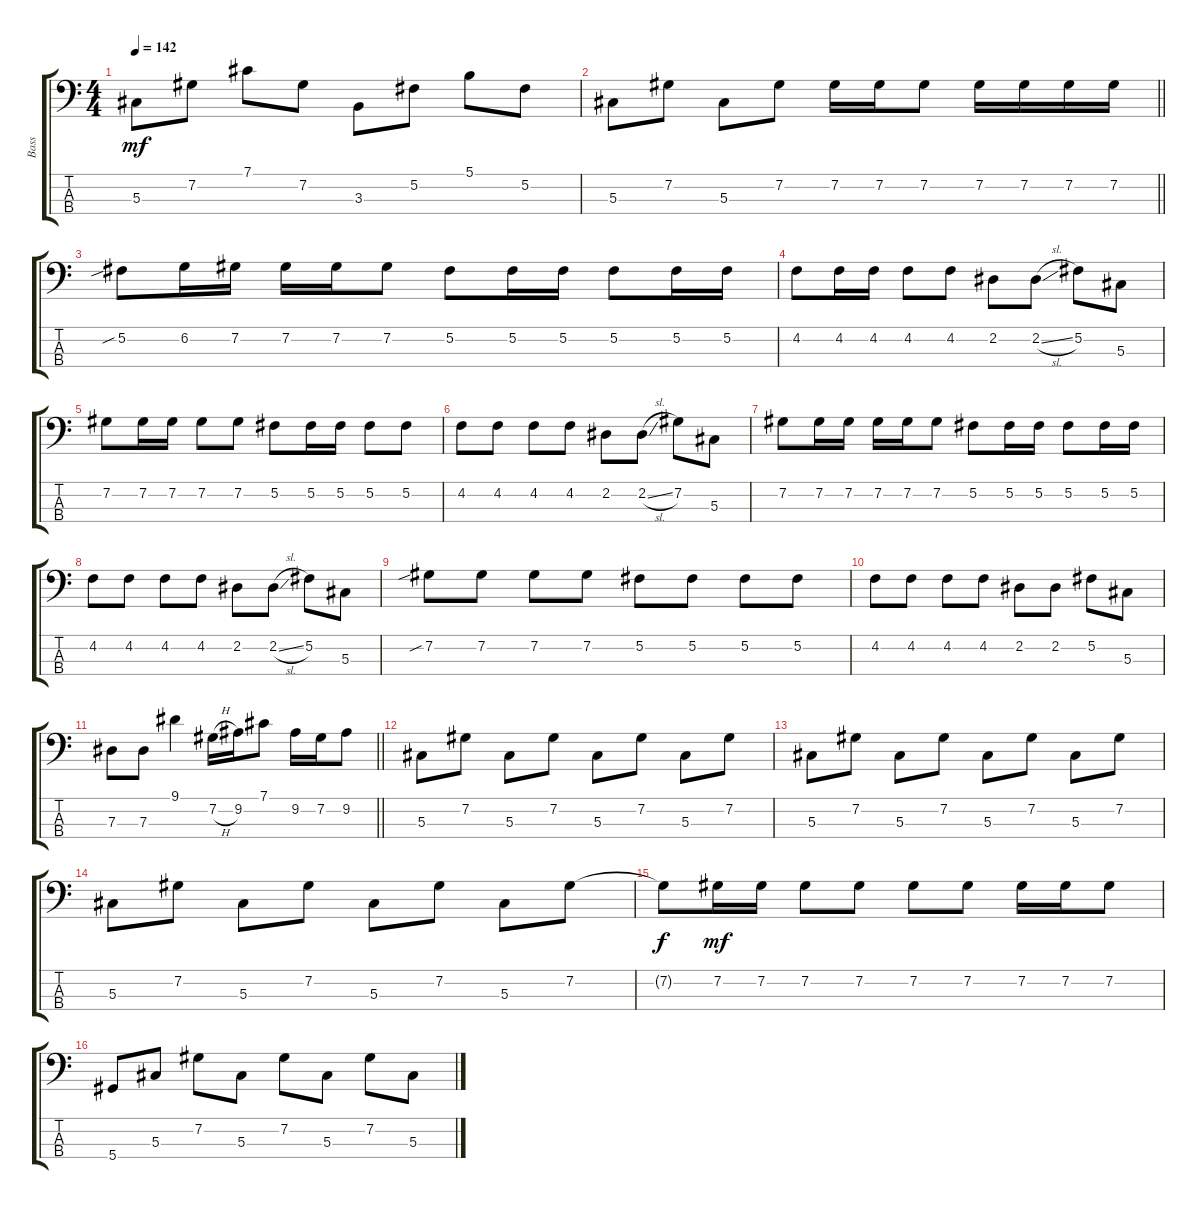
\track ("Bass" "Bass") {instrument electricbassfinger}
\staff {score tabs}
\tuning (Gb2 Db2 Ab1 Eb1) {hide}
\ts (4 4)
\tempo 142
\clef f4
\ks c
5.3.8{dy mf} 7.2.8 7.1.8 7.2.8 3.3.8 5.2.8 5.1.8 5.2.8 |
\barLineRight lightlight
5.3.8 7.2.8 5.3.8 7.2.8 7.2.16 7.2.16 7.2.8 7.2.16 7.2.16 7.2.16 7.2.16 |
5.2{sib}.8 6.2.16 7.2.16 7.2.16 7.2.16 7.2.8 5.2.8 5.2.16 5.2.16 5.2.8 5.2.16 5.2.16 |
4.2.8 4.2.16 4.2.16 4.2.8 4.2.8 2.2.8 2.2{sl}.8 5.2.8 5.3.8 |
7.2.8 7.2.16 7.2.16 7.2.8 7.2.8 5.2.8 5.2.16 5.2.16 5.2.8 5.2.8 |
4.2.8 4.2.8 4.2.8 4.2.8 2.2.8 2.2{sl}.8 7.2.8 5.3.8 |
7.2.8 7.2.16 7.2.16 7.2.16 7.2.16 7.2.8 5.2.8 5.2.16 5.2.16 5.2.8 5.2.16 5.2.16 |
4.2.8 4.2.8 4.2.8 4.2.8 2.2.8 2.2{sl}.8 5.2.8 5.3.8 |
7.2{sib}.8 7.2.8 7.2.8 7.2.8 5.2.8 5.2.8 5.2.8 5.2.8 |
4.2.8 4.2.8 4.2.8 4.2.8 2.2.8 2.2.8 5.2.8 5.3.8 |
\barLineRight lightlight
7.3.8 7.3.8 9.1.4 7.2{h}.16 9.2.16 7.1.8 9.2.16 7.2.16 9.2.8 |
5.3.8 7.2.8 5.3.8 7.2.8 5.3.8 7.2.8 5.3.8 7.2.8 |
5.3.8 7.2.8 5.3.8 7.2.8 5.3.8 7.2.8 5.3.8 7.2.8 |
5.3.8 7.2.8 5.3.8 7.2.8 5.3.8 7.2.8 5.3.8 7.2.8 |
7.2{t}.8{dy f} 7.2.16{dy mf} 7.2.16 7.2.8 7.2.8 7.2.8 7.2.8 7.2.16 7.2.16 7.2.8 |
5.4.8 5.3.8 7.2.8 5.3.8 7.2.8 5.3.8 7.2.8 5.3.8
